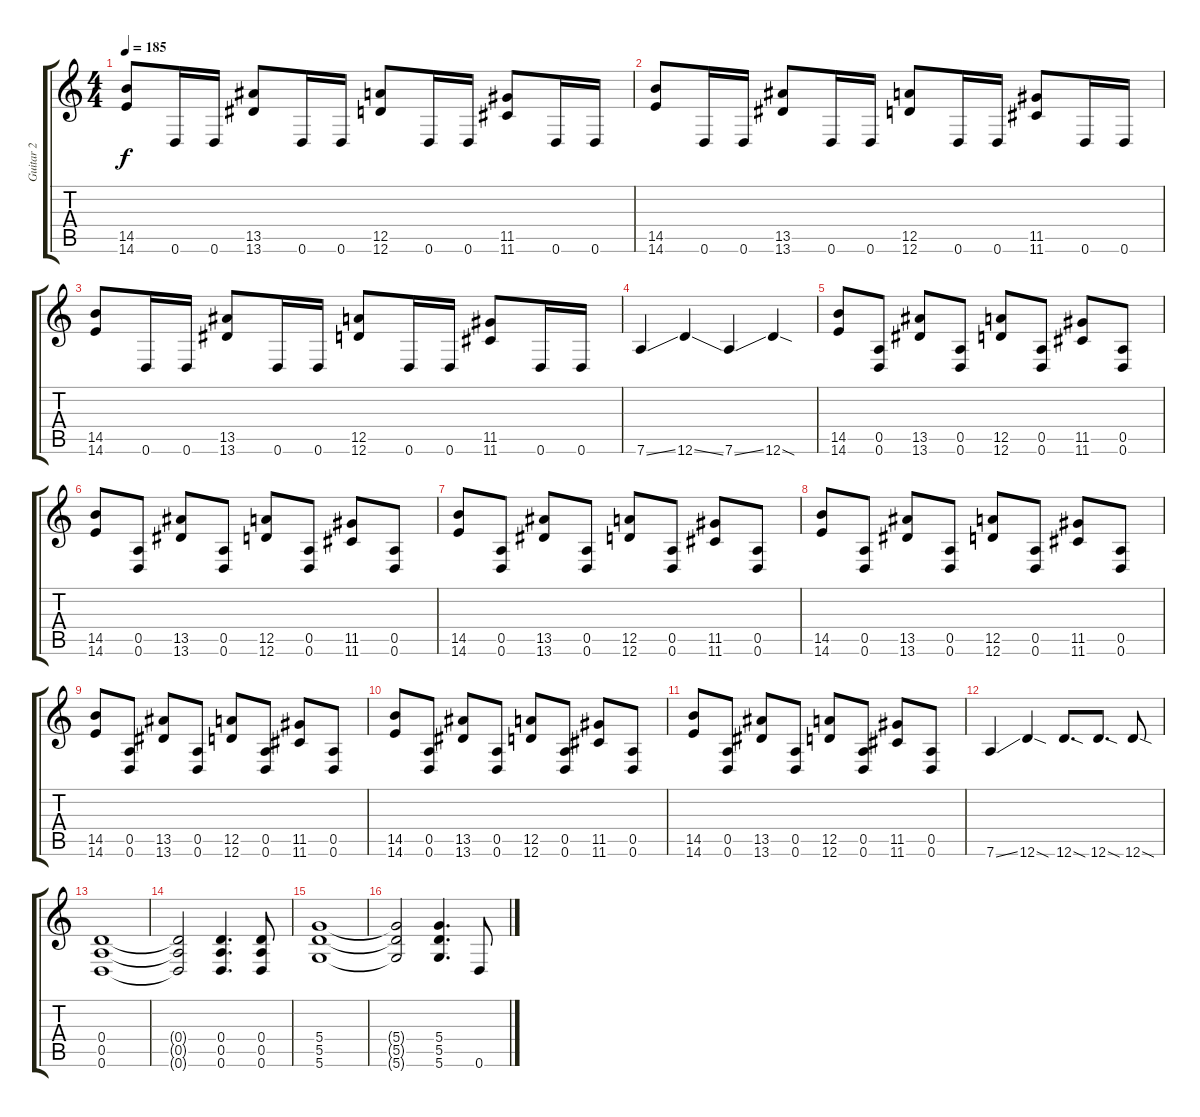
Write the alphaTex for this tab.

\track ("Guitar 2" "Guitar 2") {instrument overdrivenguitar}
\staff {score tabs}
\tuning (E4 B3 G3 D3 A2 D2) {hide}
\ts (4 4)
\tempo 185
\clef g2
\ks c
(14.5 14.6).8{dy f} 0.6.16 0.6.16 (13.5 13.6).8 0.6.16 0.6.16 (12.5 12.6).8 0.6.16 0.6.16 (11.5 11.6).8 0.6.16 0.6.16 |
(14.5 14.6).8 0.6.16 0.6.16 (13.5 13.6).8 0.6.16 0.6.16 (12.5 12.6).8 0.6.16 0.6.16 (11.5 11.6).8 0.6.16 0.6.16 |
(14.5 14.6).8 0.6.16 0.6.16 (13.5 13.6).8 0.6.16 0.6.16 (12.5 12.6).8 0.6.16 0.6.16 (11.5 11.6).8 0.6.16 0.6.16 |
7.6{ss}.4 12.6{ss}.4 7.6{ss}.4 12.6{sod}.4 |
(14.5 14.6).8 (0.5 0.6).8 (13.5 13.6).8 (0.5 0.6).8 (12.5 12.6).8 (0.5 0.6).8 (11.5 11.6).8 (0.5 0.6).8 |
(14.5 14.6).8 (0.5 0.6).8 (13.5 13.6).8 (0.5 0.6).8 (12.5 12.6).8 (0.5 0.6).8 (11.5 11.6).8 (0.5 0.6).8 |
(14.5 14.6).8 (0.5 0.6).8 (13.5 13.6).8 (0.5 0.6).8 (12.5 12.6).8 (0.5 0.6).8 (11.5 11.6).8 (0.5 0.6).8 |
(14.5 14.6).8 (0.5 0.6).8 (13.5 13.6).8 (0.5 0.6).8 (12.5 12.6).8 (0.5 0.6).8 (11.5 11.6).8 (0.5 0.6).8 |
(14.5 14.6).8 (0.5 0.6).8 (13.5 13.6).8 (0.5 0.6).8 (12.5 12.6).8 (0.5 0.6).8 (11.5 11.6).8 (0.5 0.6).8 |
(14.5 14.6).8 (0.5 0.6).8 (13.5 13.6).8 (0.5 0.6).8 (12.5 12.6).8 (0.5 0.6).8 (11.5 11.6).8 (0.5 0.6).8 |
(14.5 14.6).8 (0.5 0.6).8 (13.5 13.6).8 (0.5 0.6).8 (12.5 12.6).8 (0.5 0.6).8 (11.5 11.6).8 (0.5 0.6).8 |
7.6{ss}.4 12.6{sod}.4 12.6{sod}.8{d} 12.6{sod}.8{d} 12.6{sod}.8 |
(0.4 0.5 0.6).1 |
(0.4{t} 0.5{t} 0.6{t}).2 (0.4 0.5 0.6).4{d} (0.4 0.5 0.6).8 |
(5.4 5.5 5.6).1 |
(5.4{t} 5.5{t} 5.6{t}).2 (5.4 5.5 5.6).4{d} 0.6.8
